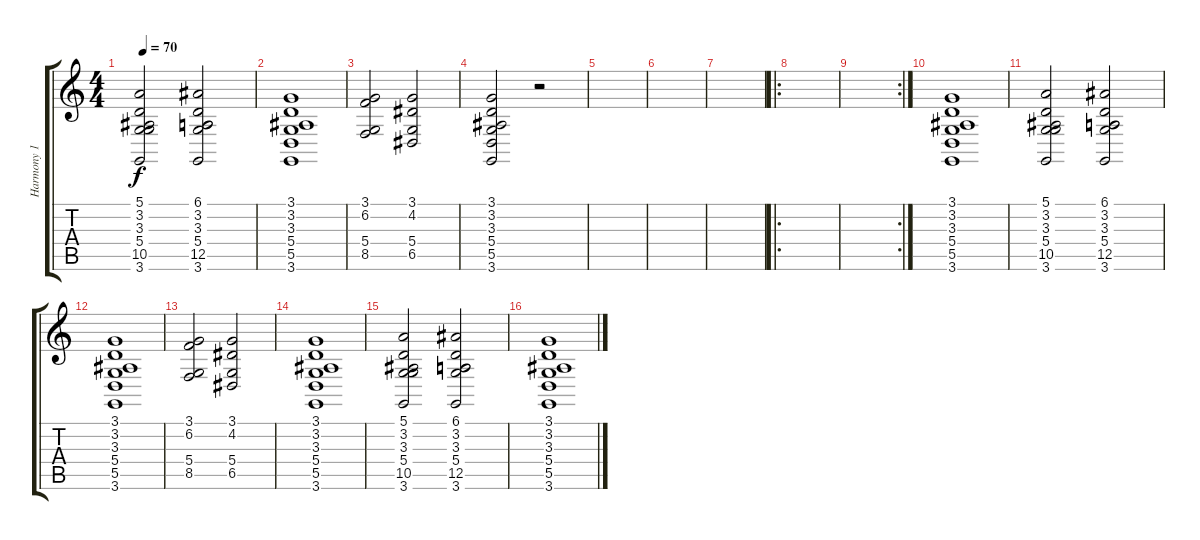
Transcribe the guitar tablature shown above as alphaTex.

\track ("Harmony 1" "Harmony 1") {instrument stringensemble2}
\staff {score tabs}
\tuning (E4 B3 G3 D3 A2 E2) {hide}
\ts (4 4)
\tempo 70
\clef g2
\ks c
(5.1 3.2 3.3 5.4 10.5 3.6).2{dy f} (6.1 3.2 3.3 5.4 12.5 3.6).2 |
(3.1 3.2 3.3 5.4 5.5 3.6).1 |
(3.1 6.2 5.4 8.5).2 (3.1 4.2 5.4 6.5).2 |
(3.1 3.2 3.3 5.4 5.5 3.6).2 r.2 |
|
|
|
\ro
|
\rc 2
|
(3.1 3.2 3.3 5.4 5.5 3.6).1 |
(5.1 3.2 3.3 5.4 10.5 3.6).2 (6.1 3.2 3.3 5.4 12.5 3.6).2 |
(3.1 3.2 3.3 5.4 5.5 3.6).1 |
(3.1 6.2 5.4 8.5).2 (3.1 4.2 5.4 6.5).2 |
(3.1 3.2 3.3 5.4 5.5 3.6).1 |
(5.1 3.2 3.3 5.4 10.5 3.6).2 (6.1 3.2 3.3 5.4 12.5 3.6).2 |
(3.1 3.2 3.3 5.4 5.5 3.6).1
